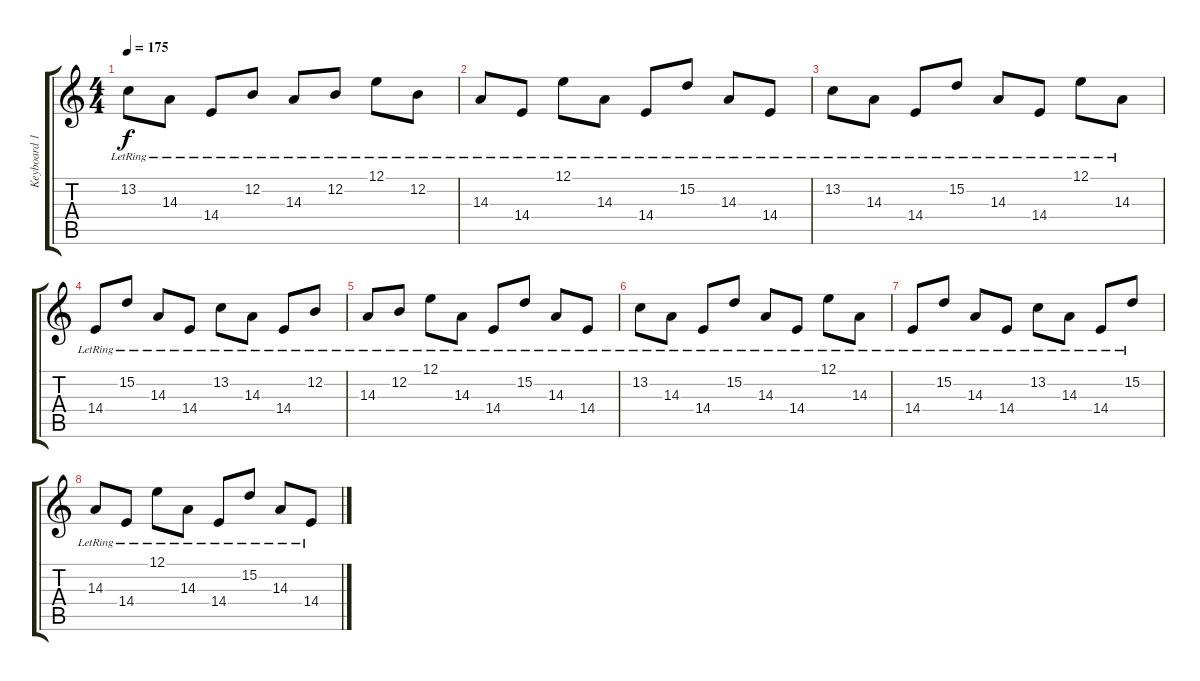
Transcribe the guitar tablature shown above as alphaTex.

\track ("Keyboard 1" "Keyboard 1") {instrument harpsichord}
\staff {score tabs}
\tuning (E4 B3 G3 D3 A2 E2) {hide}
\ts (4 4)
\tempo 175
\clef g2
\ks c
13.2{lr}.8{dy f} 14.3{lr}.8 14.4{lr}.8 12.2{lr}.8 14.3{lr}.8 12.2{lr}.8 12.1{lr}.8 12.2{lr}.8 |
14.3{lr}.8 14.4{lr}.8 12.1{lr}.8 14.3{lr}.8 14.4{lr}.8 15.2{lr}.8 14.3{lr}.8 14.4{lr}.8 |
13.2{lr}.8 14.3{lr}.8 14.4{lr}.8 15.2{lr}.8 14.3{lr}.8 14.4{lr}.8 12.1{lr}.8 14.3{lr}.8 |
14.4{lr}.8 15.2{lr}.8 14.3{lr}.8 14.4{lr}.8 13.2{lr}.8 14.3{lr}.8 14.4{lr}.8 12.2{lr}.8 |
14.3{lr}.8 12.2{lr}.8 12.1{lr}.8 14.3{lr}.8 14.4{lr}.8 15.2{lr}.8 14.3{lr}.8 14.4{lr}.8 |
13.2{lr}.8 14.3{lr}.8 14.4{lr}.8 15.2{lr}.8 14.3{lr}.8 14.4{lr}.8 12.1{lr}.8 14.3{lr}.8 |
14.4{lr}.8 15.2{lr}.8 14.3{lr}.8 14.4{lr}.8 13.2{lr}.8 14.3{lr}.8 14.4{lr}.8 15.2{lr}.8 |
14.3{lr}.8 14.4{lr}.8 12.1{lr}.8 14.3{lr}.8 14.4{lr}.8 15.2{lr}.8 14.3{lr}.8 14.4{lr}.8
